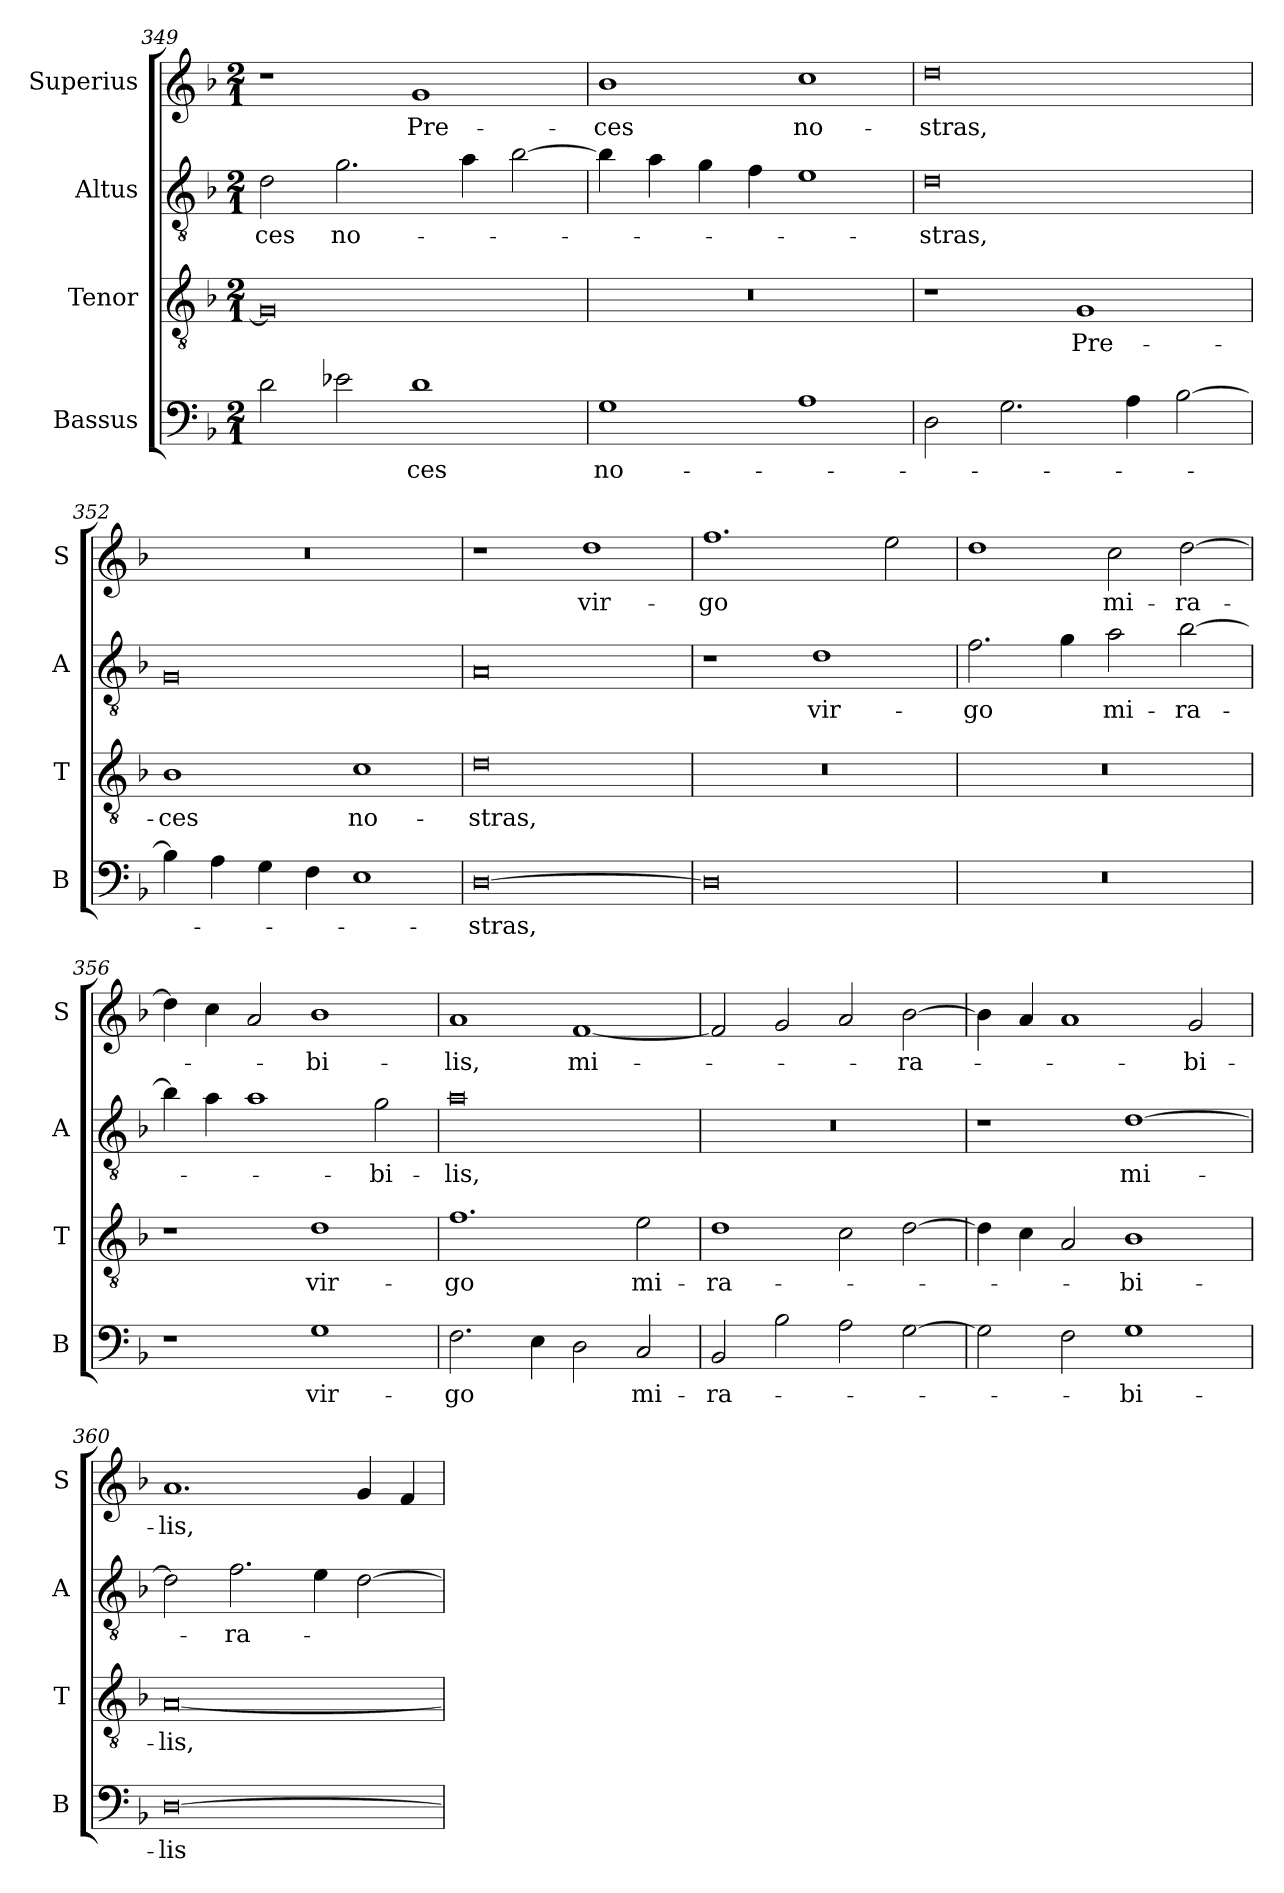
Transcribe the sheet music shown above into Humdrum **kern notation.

**kern	**text	**kern	**text	**kern	**text	**kern	**text
*part4	*part4	*part3	*part3	*part2	*part2	*part1	*part1
*staff4	*staff4	*staff3	*staff3	*staff2	*staff2	*staff1	*staff1
*I"Bassus	*	*I"Tenor	*	*I"Altus	*	*I"Superius	*
*I'B	*	*I'T	*	*I'A	*	*I'S	*
*clefF4	*	*clefGv2	*	*clefGv2	*	*clefG2	*
*k[b-]	*	*k[b-]	*	*k[b-]	*	*k[b-]	*
*M2/1	*	*M2/1	*	*M2/1	*	*M2/1	*
=349	=349	=349	=349	=349	=349	=349	=349
2d\	.	0G]	.	2d\	-ces	1r	.
2e-X\	.	.	.	2.g\	no-	.	.
1d	-ces	.	.	.	.	1g	Pre-
.	.	.	.	4a\	.	.	.
.	.	.	.	[2b-\	.	.	.
=350	=350	=350	=350	=350	=350	=350	=350
1G	no-	0r	.	4b-\]	.	1b-	-ces
.	.	.	.	4a\	.	.	.
.	.	.	.	4g\	.	.	.
.	.	.	.	4f\	.	.	.
1A	.	.	.	1e	.	1cc	no-
=351	=351	=351	=351	=351	=351	=351	=351
2D\	.	1r	.	0d	-stras,	0dd	-stras,
2.G\	.	.	.	.	.	.	.
.	.	1G	Pre-	.	.	.	.
4A\	.	.	.	.	.	.	.
[2B-\	.	.	.	.	.	.	.
=352	=352	=352	=352	=352	=352	=352	=352
4B-\]	.	1B-	-ces	0G	.	0r	.
4A\	.	.	.	.	.	.	.
4G\	.	.	.	.	.	.	.
4F\	.	.	.	.	.	.	.
1E	.	1c	no-	.	.	.	.
=353	=353	=353	=353	=353	=353	=353	=353
[0D	-stras,	0d	-stras,	0A	.	1r	.
.	.	.	.	.	.	1dd	vir-
=354	=354	=354	=354	=354	=354	=354	=354
0D]	.	0r	.	1r	.	1.ff	-go
.	.	.	.	1d	vir-	.	.
.	.	.	.	.	.	2ee\	.
=355	=355	=355	=355	=355	=355	=355	=355
0r	.	0r	.	2.f\	-go	1dd	.
.	.	.	.	4g\	.	.	.
.	.	.	.	2a\	mi-	2cc\	mi-
.	.	.	.	[2b-\	-ra-	[2dd\	-ra-
=356	=356	=356	=356	=356	=356	=356	=356
1r	.	1r	.	4b-\]	.	4dd\]	.
.	.	.	.	4a\	.	4cc\	.
.	.	.	.	1a	.	2a/	.
1G	vir-	1d	vir-	.	.	1b-	-bi-
.	.	.	.	2g\	-bi-	.	.
=357	=357	=357	=357	=357	=357	=357	=357
2.F\	-go	1.f	-go	0a	-lis,	1a	-lis,
4E\	.	.	.	.	.	.	.
2D\	.	.	.	.	.	[1f	mi-
2C/	mi-	2e\	mi-	.	.	.	.
=358	=358	=358	=358	=358	=358	=358	=358
2BB-/	-ra-	1d	-ra-	0r	.	2f/]	.
2B-\	.	.	.	.	.	2g/	.
2A\	.	2c\	.	.	.	2a/	.
[2G\	.	[2d\	.	.	.	[2b-\	-ra-
=359	=359	=359	=359	=359	=359	=359	=359
2G\]	.	4d\]	.	1r	.	4b-\]	.
.	.	4c\	.	.	.	4a/	.
2F\	.	2A/	.	.	.	1a	.
1G	-bi-	1B-	-bi-	[1d	mi-	.	.
.	.	.	.	.	.	2g/	-bi-
=360	=360	=360	=360	=360	=360	=360	=360
[0D	-lis	[0A	-lis,	2d\]	.	1.a	-lis,
.	.	.	.	2.f\	-ra-	.	.
.	.	.	.	4e\	.	.	.
.	.	.	.	[2d\	.	4g/	.
.	.	.	.	.	.	4f/	.
=	=	=	=	=	=	=	=
*-	*-	*-	*-	*-	*-	*-	*-
